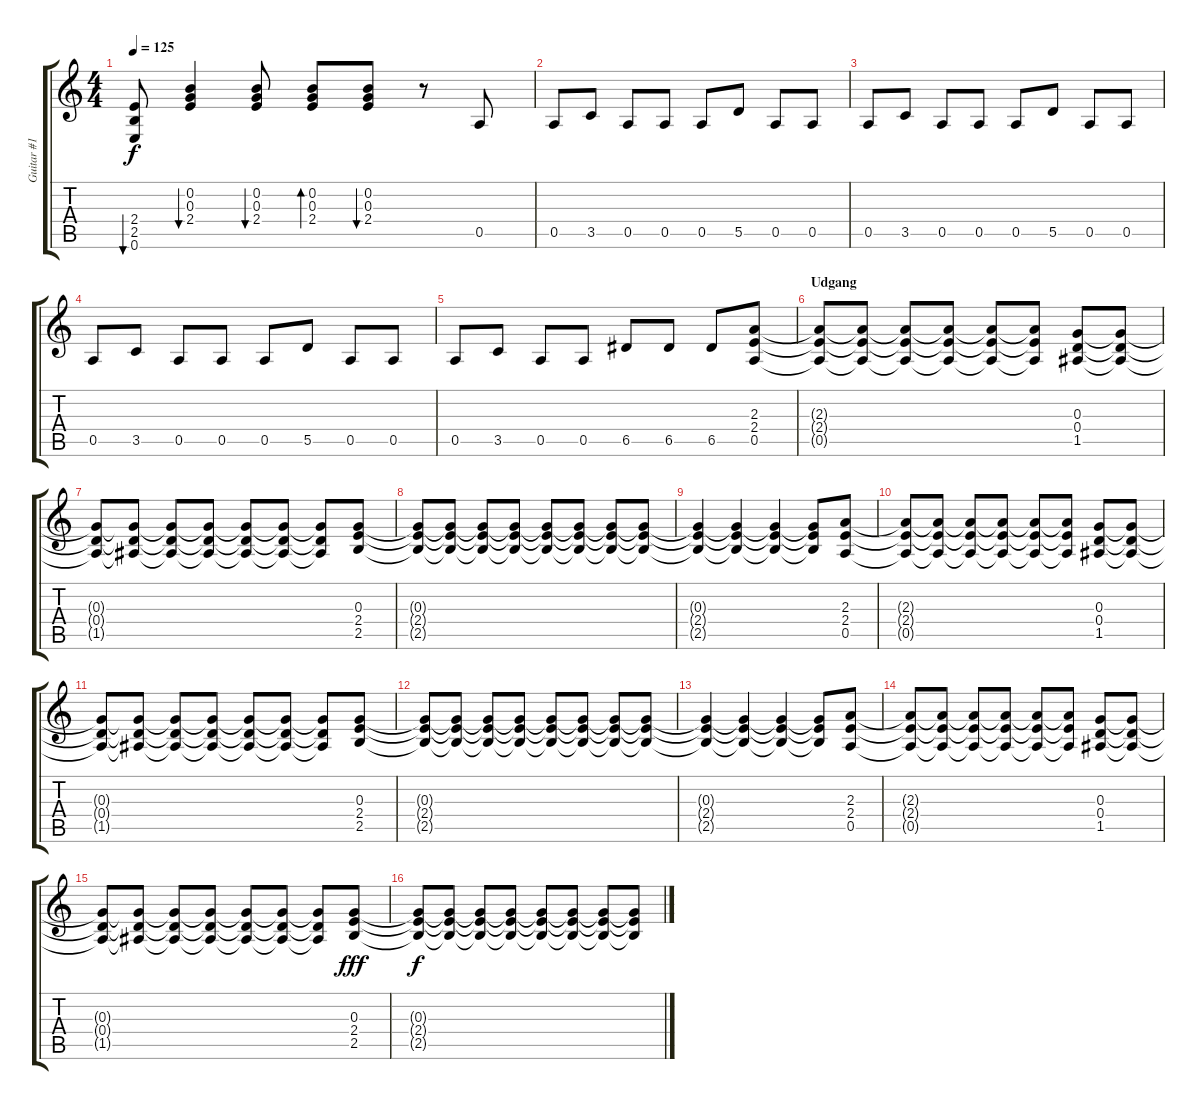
\track ("Guitar #1 - Frederik" "Guitar #1 ") {instrument distortionguitar}
\staff {score tabs}
\tuning (E4 B3 G3 D3 A2 E2) {hide}
\ts (4 4)
\tempo 125
\clef g2
\ks c
(2.4{t} 2.5{t} 0.6{t}).8{bu 60 dy f} (0.2 0.3 2.4).4{bu 60} (0.2 0.3 2.4).8{bu 60} (0.2 0.3 2.4).8{bd 60} (0.2 0.3 2.4).8{bu 60} r.8 0.5.8 |
0.5.8 3.5.8 0.5.8 0.5.8 0.5.8 5.5.8 0.5.8 0.5.8 |
0.5.8 3.5.8 0.5.8 0.5.8 0.5.8 5.5.8 0.5.8 0.5.8 |
0.5.8 3.5.8 0.5.8 0.5.8 0.5.8 5.5.8 0.5.8 0.5.8 |
0.5.8 3.5.8 0.5.8 0.5.8 6.5.8 6.5.8 6.5.8 (2.3 2.4 0.5).8 |
\section ("" "Udgang")
(2.3{t} 2.4{t} 0.5{t}).8 (2.3{t} 2.4{t} 0.5{t}).8 (2.3{t} 2.4{t} 0.5{t}).8 (2.3{t} 2.4{t} 0.5{t}).8 (2.3{t} 2.4{t} 0.5{t}).8 (2.3{t} 2.4{t} 0.5{t}).8 (0.3 0.4 1.5).8 (0.3{t} 0.4{t} 1.5{t}).8 |
(0.3{t} 0.4{t} 1.5{t}).8 (0.3{t} 0.4{t} 1.5{t}).8 (0.3{t} 0.4{t} 1.5{t}).8 (0.3{t} 0.4{t} 1.5{t}).8 (0.3{t} 0.4{t} 1.5{t}).8 (0.3{t} 0.4{t} 1.5{t}).8 (0.3{t} 0.4{t} 1.5{t}).8 (0.3 2.4 2.5).8 |
(0.3{t} 2.4{t} 2.5{t}).8 (0.3{t} 2.4{t} 2.5{t}).8 (0.3{t} 2.4{t} 2.5{t}).8 (0.3{t} 2.4{t} 2.5{t}).8 (0.3{t} 2.4{t} 2.5{t}).8 (0.3{t} 2.4{t} 2.5{t}).8 (0.3{t} 2.4{t} 2.5{t}).8 (0.3{t} 2.4{t} 2.5{t}).8 |
(0.3{t} 2.4{t} 2.5{t}).4 (0.3{t} 2.4{t} 2.5{t}).4 (0.3{t} 2.4{t} 2.5{t}).4 (0.3{t} 2.4{t} 2.5{t}).8 (2.3 2.4 0.5).8 |
(2.3{t} 2.4{t} 0.5{t}).8 (2.3{t} 2.4{t} 0.5{t}).8 (2.3{t} 2.4{t} 0.5{t}).8 (2.3{t} 2.4{t} 0.5{t}).8 (2.3{t} 2.4{t} 0.5{t}).8 (2.3{t} 2.4{t} 0.5{t}).8 (0.3 0.4 1.5).8 (0.3{t} 0.4{t} 1.5{t}).8 |
(0.3{t} 0.4{t} 1.5{t}).8 (0.3{t} 0.4{t} 1.5{t}).8 (0.3{t} 0.4{t} 1.5{t}).8 (0.3{t} 0.4{t} 1.5{t}).8 (0.3{t} 0.4{t} 1.5{t}).8 (0.3{t} 0.4{t} 1.5{t}).8 (0.3{t} 0.4{t} 1.5{t}).8 (0.3 2.4 2.5).8 |
(0.3{t} 2.4{t} 2.5{t}).8 (0.3{t} 2.4{t} 2.5{t}).8 (0.3{t} 2.4{t} 2.5{t}).8 (0.3{t} 2.4{t} 2.5{t}).8 (0.3{t} 2.4{t} 2.5{t}).8 (0.3{t} 2.4{t} 2.5{t}).8 (0.3{t} 2.4{t} 2.5{t}).8 (0.3{t} 2.4{t} 2.5{t}).8 |
(0.3{t} 2.4{t} 2.5{t}).4 (0.3{t} 2.4{t} 2.5{t}).4 (0.3{t} 2.4{t} 2.5{t}).4 (0.3{t} 2.4{t} 2.5{t}).8 (2.3 2.4 0.5).8 |
(2.3{t} 2.4{t} 0.5{t}).8 (2.3{t} 2.4{t} 0.5{t}).8 (2.3{t} 2.4{t} 0.5{t}).8 (2.3{t} 2.4{t} 0.5{t}).8 (2.3{t} 2.4{t} 0.5{t}).8 (2.3{t} 2.4{t} 0.5{t}).8 (0.3 0.4 1.5).8 (0.3{t} 0.4{t} 1.5{t}).8 |
(0.3{t} 0.4{t} 1.5{t}).8 (0.3{t} 0.4{t} 1.5{t}).8 (0.3{t} 0.4{t} 1.5{t}).8 (0.3{t} 0.4{t} 1.5{t}).8 (0.3{t} 0.4{t} 1.5{t}).8 (0.3{t} 0.4{t} 1.5{t}).8 (0.3{t} 0.4{t} 1.5{t}).8 (0.3 2.4 2.5).8{dy fff} |
(0.3{t} 2.4{t} 2.5{t}).8{dy f} (0.3{t} 2.4{t} 2.5{t}).8 (0.3{t} 2.4{t} 2.5{t}).8 (0.3{t} 2.4{t} 2.5{t}).8 (0.3{t} 2.4{t} 2.5{t}).8 (0.3{t} 2.4{t} 2.5{t}).8 (0.3{t} 2.4{t} 2.5{t}).8 (0.3{t} 2.4{t} 2.5{t}).8
